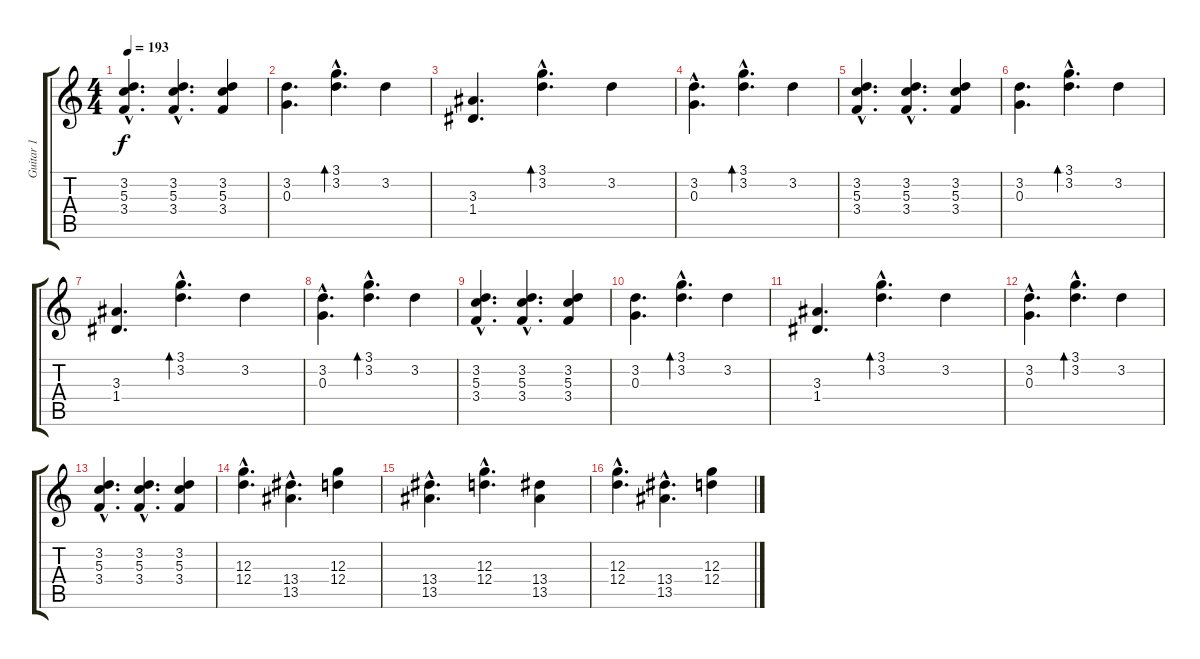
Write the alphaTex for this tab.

\track ("Guitar 1" "Guitar 1") {instrument distortionguitar}
\staff {score tabs}
\tuning (E4 B3 G3 D3 A2 E2) {hide}
\ts (4 4)
\tempo 193
\clef g2
\ks c
(3.2{hac} 5.3{hac} 3.4{hac}).4{d dy f} (3.2{hac} 5.3{hac} 3.4{hac}).4{d} (3.2 5.3 3.4).4 |
(3.2 0.3).4{d} (3.1{hac} 3.2{hac}).4{d bd 240} 3.2.4 |
(3.3 1.4).4{d} (3.1{hac} 3.2{hac}).4{d bd 240} 3.2.4 |
(3.2{hac} 0.3).4{d} (3.1{hac} 3.2{hac}).4{d bd 240} 3.2.4 |
(3.2{hac} 5.3{hac} 3.4{hac}).4{d} (3.2{hac} 5.3{hac} 3.4{hac}).4{d} (3.2 5.3 3.4).4 |
(3.2 0.3).4{d} (3.1{hac} 3.2{hac}).4{d bd 240} 3.2.4 |
(3.3 1.4).4{d} (3.1{hac} 3.2{hac}).4{d bd 240} 3.2.4 |
(3.2{hac} 0.3).4{d} (3.1{hac} 3.2{hac}).4{d bd 240} 3.2.4 |
(3.2{hac} 5.3{hac} 3.4{hac}).4{d} (3.2{hac} 5.3{hac} 3.4{hac}).4{d} (3.2 5.3 3.4).4 |
(3.2 0.3).4{d} (3.1{hac} 3.2{hac}).4{d bd 240} 3.2.4 |
(3.3 1.4).4{d} (3.1{hac} 3.2{hac}).4{d bd 240} 3.2.4 |
(3.2{hac} 0.3).4{d} (3.1{hac} 3.2{hac}).4{d bd 240} 3.2.4 |
(3.2{hac} 5.3{hac} 3.4{hac}).4{d} (3.2{hac} 5.3{hac} 3.4{hac}).4{d} (3.2 5.3 3.4).4 |
(12.3{hac} 12.4{hac}).4{d} (13.4{hac} 13.5{hac}).4{d} (12.3 12.4).4 |
(13.4{hac} 13.5{hac}).4{d} (12.3{hac} 12.4{hac}).4{d} (13.4 13.5).4 |
(12.3{hac} 12.4{hac}).4{d} (13.4{hac} 13.5{hac}).4{d} (12.3 12.4).4
